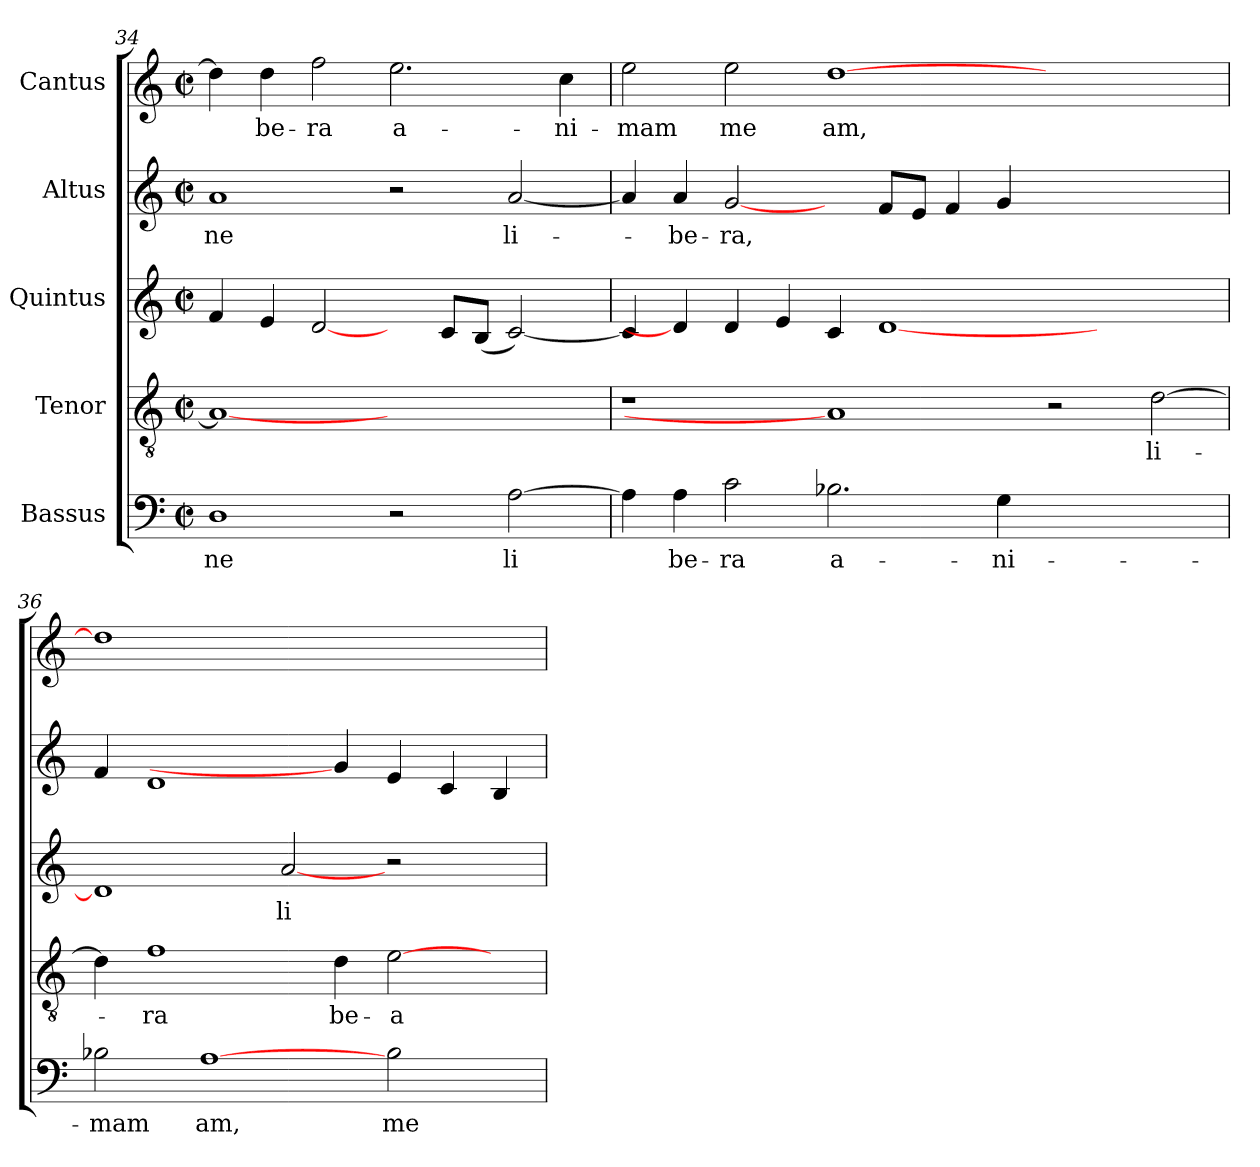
**kern	**text	**kern	**text	**kern	**text	**kern	**text	**kern	**text
*part5	*part5	*part4	*part4	*part3	*part3	*part2	*part2	*part1	*part1
*staff5	*staff5	*staff4	*staff4	*staff3	*staff3	*staff2	*staff2	*staff1	*staff1
*I"Bassus	*	*I"Tenor	*	*I"Quintus	*	*I"Altus	*	*I"Cantus	*
*clefF4	*	*clefGv2	*	*clefG2	*	*clefG2	*	*clefG2	*
*	*	*	*	*	*	*k[]	*	*	*
*	*	*	*	*	*	*C:	*	*	*
*M2/2	*	*M2/2	*	*M2/2	*	*M2/2	*	*M2/2	*
*met(c|)	*	*met(c|)	*	*met(c|)	*	*met(c|)	*	*met(c|)	*
=34	=34	=34	=34	=34	=34	=34	=34	=34	=34
!	!LO:LY:b:cj	!	!	!	!	!	!LO:LY:b:cj	!	!
1D	ne	1A_	.	4f/	.	1a	-ne	4dd\]	.
!	!	!	!	!	!	!	!	!	!LO:LY:b:cj
.	.	.	.	4e/	.	.	.	4dd\	-be-
!	!	!	!	!	!	!	!	!	!LO:LY:b:cj
.	.	.	.	[2d/	.	.	.	2ff\	-ra
!	!	!	!	!	!	!	!	!	!LO:LY:b:cj
2r	.	1ryy	.	4ryy	.	2r	.	2.ee\	a-
.	.	.	.	8c/L	.	.	.	.	.
.	.	.	.	(>8B/J	.	.	.	.	.
!	!LO:LY:b:cj	!	!	!	!	!	!LO:LY:b:cj	!	!
[>2A\	li	.	.	[>2c/)	.	[>2a/	li-	.	.
!	!	!	!	!	!	!	!	!	!LO:LY:b:cj
.	.	.	.	.	.	.	.	4cc\	-ni-
!!LO:PB:g=z
=35	=35	=35	=35	=35	=35	=35	=35	=35	=35
!	!	!	!	!	!	!	!	!	!LO:LY:b:cj
4A\]	.	1r	.	4c/]	.	4a/]	.	2ee\	-mam
!	!LO:LY:b:cj	!	!	!	!	!	!LO:LY:b:cj	!	!
4A\	be-	.	.	4d/]	.	4a/	-be-	.	.
!	!LO:LY:b:cj	!	!	!	!	!	!LO:LY:b	!	!LO:LY:b:cj
2c\	-ra	.	.	4d/	.	[2g/	-ra,	2ee\	me
.	.	.	.	4e/	.	.	.	.	.
!	!LO:LY:b:cj	!	!	!	!	!	!	!	!LO:LY:b
2.B-X\	a-	1A]	.	4c/	.	4ryy	.	[>1dd	am,
.	.	.	.	[<1d	.	8f/L	.	.	.
.	.	.	.	.	.	8e/J	.	.	.
.	.	.	.	.	.	4f/	.	.	.
!	!LO:LY:b:cj	!	!	!	!	!	!	!	!
4G\	-ni-	.	.	.	.	4g/	.	.	.
1ryy	.	2r	.	.	.	1ryy	.	1ryy	.
.	.	.	.	2.ryy	.	.	.	.	.
!	!	!	!LO:LY:b:cj	!	!	!	!	!	!
.	.	[>2d\	li-	.	.	.	.	.	.
=36	=36	=36	=36	=36	=36	=36	=36	=36	=36
!	!LO:LY:b:cj	!	!	!	!	!	!	!	!
2B-\	-mam	4d\]	.	1d]	.	4f/	.	1dd]	.
!	!	!	!LO:LY:b:cj	!	!	!	!	!	!
.	.	1f	-ra	.	.	1d	.	.	.
!	!LO:LY:b	!	!	!	!	!	!	!	!
[>1A	-am,	.	.	.	.	.	.	.	.
!	!	!	!	!	!LO:LY:b:cj	!	!	!	!
.	.	.	.	[<2a/	li	.	.	1ryy	.
!	!	!	!LO:LY:b:cj	!	!	!	!	!	!
.	.	4d\	-be-	.	.	4g/]	.	.	.
!	!LO:LY:b:cj	!	!LO:LY:b:cj	!	!	!	!	!	!
2B-\	me-	[>2e\	a-	2r	.	4e/	.	.	.
.	.	.	.	.	.	4c/	.	.	.
4ryy	.	4ryy	.	4ryy	.	4B/	.	4ryy	.
=	=	=	=	=	=	=	=	=	=
*-	*-	*-	*-	*-	*-	*-	*-	*-	*-
